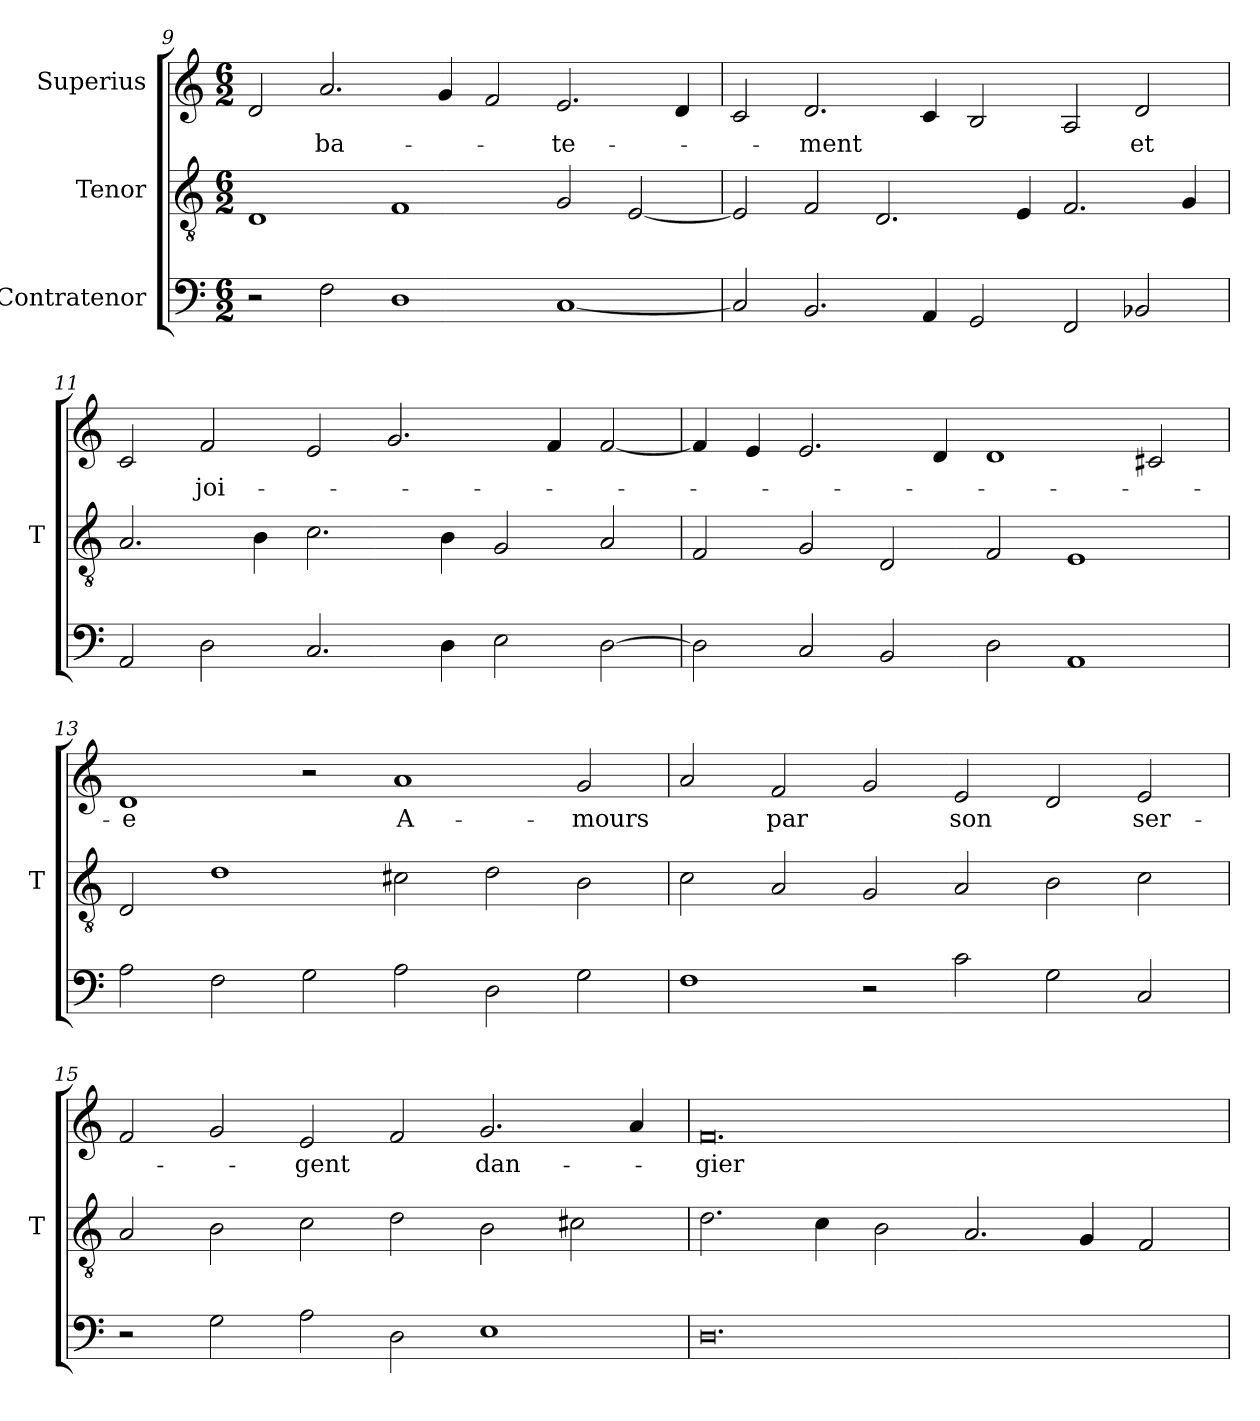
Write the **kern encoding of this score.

**kern	**kern	**kern	**text
*part3	*part2	*part1	*part1
*staff3	*staff2	*staff1	*staff1
*I"Contratenor	*I"Tenor	*I"Superius	*
*	*I'T	*	*
*clefF4	*clefGv2	*clefG2	*
*M6/2	*M6/2	*M6/2	*
=9	=9	=9	=9
2r	1D	2d	.
2F	.	2.a	-ba-
1D	1F	.	.
.	.	4g	.
.	.	2f	.
[1C	2G	2.e	-te-
.	[2E	.	.
.	.	4d	.
=10	=10	=10	=10
2C]	2E]	2c	.
2.BB	2F	2.d	-ment
.	2.D	.	.
4AA	.	4c	.
2GG	.	2B	.
.	4E	.	.
2FF	2.F	2A	.
2BB-X	.	2d	-et
.	4G	.	.
=11	=11	=11	=11
2AA	2.A	2c	.
2D	.	2f	joi-
.	4B	.	.
2.C	2.c	2e	.
.	.	2.g	.
4D	4B	.	.
2E	2G	.	.
.	.	4f	.
[2D	2A	[2f	.
=12	=12	=12	=12
2D]	2F	4f]	.
.	.	4e	.
2C	2G	2.e	.
2BB	2D	.	.
.	.	4d	.
2D	2F	1d	.
1AA	1E	.	.
.	.	2c#X	.
=13	=13	=13	=13
2A	2D	1d	-e
2F	1d	.	.
2G	.	2r	.
2A	2c#X	1a	A-
2D	2d	.	.
2G	2B	2g	-mours
=14	=14	=14	=14
1F	2c	2a	.
.	2A	2f	-par
2r	2G	2g	.
2c	2A	2e	-son
2G	2B	2d	.
2C	2c	2e	ser-
=15	=15	=15	=15
2r	2A	2f	.
2G	2B	2g	.
2A	2c	2e	-gent
2D	2d	2f	.
1E	2B	2.g	dan-
.	2c#X	.	.
.	.	4a	.
=16	=16	=16	=16
0.D	2.d	0.f	-gier
.	4c	.	.
.	2B	.	.
.	2.A	.	.
.	4G	.	.
.	2F	.	.
=	=	=	=
*-	*-	*-	*-
